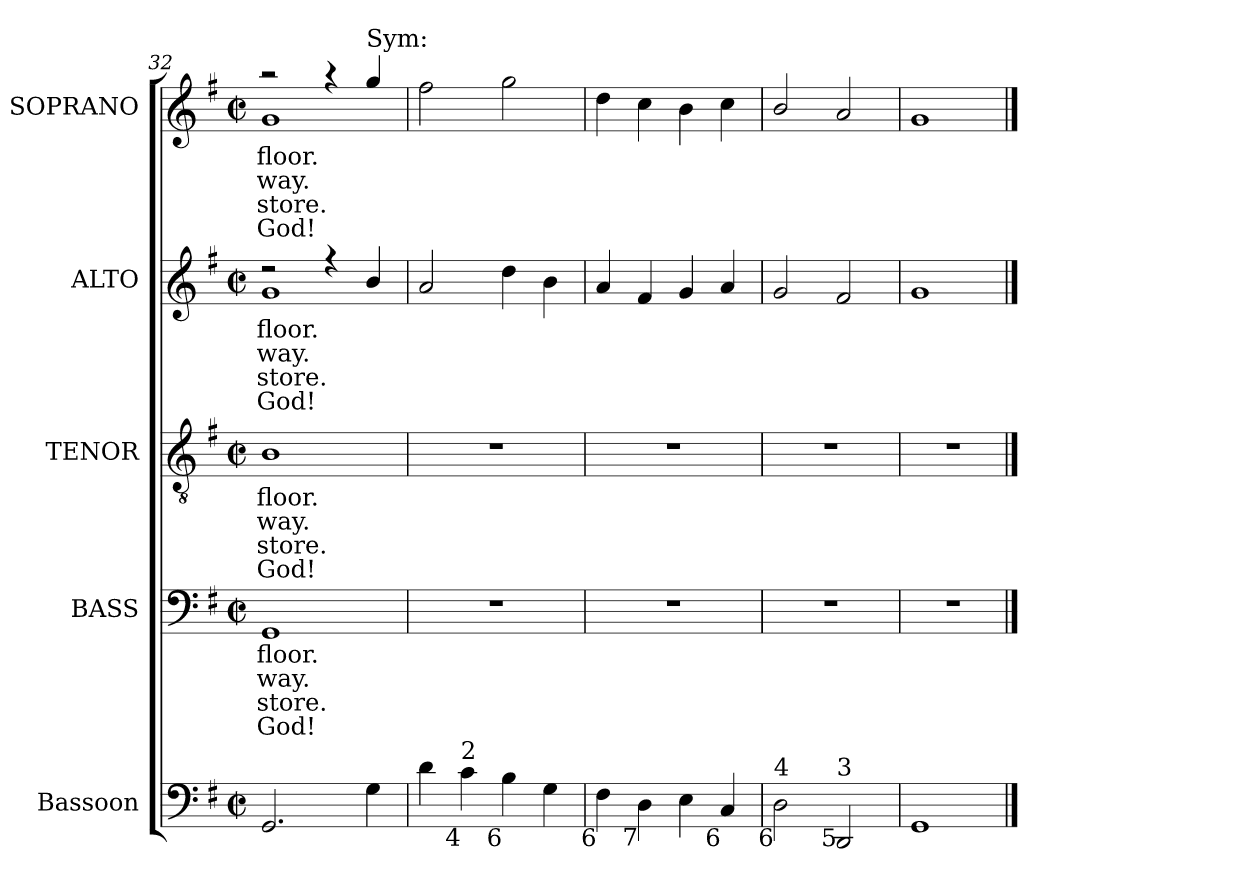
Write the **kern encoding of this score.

**kern	**kern	**text	**text	**text	**text	**kern	**text	**text	**text	**text	**kern	**text	**text	**text	**text	**kern	**text	**text	**text	**text
*part5	*part4	*part4	*part4	*part4	*part4	*part3	*part3	*part3	*part3	*part3	*part2	*part2	*part2	*part2	*part2	*part1	*part1	*part1	*part1	*part1
*staff5	*staff4	*staff4	*staff4	*staff4	*staff4	*staff3	*staff3	*staff3	*staff3	*staff3	*staff2	*staff2	*staff2	*staff2	*staff2	*staff1	*staff1	*staff1	*staff1	*staff1
*I"Bassoon	*I"BASS	*	*	*	*	*I"TENOR	*	*	*	*	*I"ALTO	*	*	*	*	*I"SOPRANO	*	*	*	*
*I'Bsn.	*I'B.	*	*	*	*	*I'T.	*	*	*	*	*I'A.	*	*	*	*	*I'S.	*	*	*	*
*clefF4	*clefF4	*	*	*	*	*clefGv2	*	*	*	*	*clefG2	*	*	*	*	*clefG2	*	*	*	*
*	*	*	*	*	*	*ITrd7c12	*	*	*	*	*	*	*	*	*	*	*	*	*	*
*k[f#]	*k[f#]	*	*	*	*	*k[f#]	*	*	*	*	*k[f#]	*	*	*	*	*k[f#]	*	*	*	*
*G:	*G:	*	*	*	*	*G:	*	*	*	*	*G:	*	*	*	*	*G:	*	*	*	*
*M2/2	*M2/2	*	*	*	*	*M2/2	*	*	*	*	*M2/2	*	*	*	*	*M2/2	*	*	*	*
*met(c|)	*met(c|)	*	*	*	*	*met(c|)	*	*	*	*	*met(c|)	*	*	*	*	*met(c|)	*	*	*	*
=32	=32	=32	=32	=32	=32	=32	=32	=32	=32	=32	=32	=32	=32	=32	=32	=32	=32	=32	=32	=32
!	!	!LO:LY:b:color=#000000	!LO:LY:b:color=#000000	!LO:LY:b:color=#000000	!LO:LY:b:color=#000000	!	!	!	!	!	!	!	!	!	!	!	!	!	!	!
!	!	!	!	!	!	!	!LO:LY:b:color=#000000	!LO:LY:b:color=#000000	!LO:LY:b:color=#000000	!LO:LY:b:color=#000000	!	!	!	!	!	!	!	!	!	!
*	*	*	*	*	*	*	*	*	*	*	*^	*	*	*	*	*	*	*	*	*
!	!	!	!	!	!	!	!	!	!	!	!	!	!LO:LY:b:color=#000000	!LO:LY:b:color=#000000	!LO:LY:b:color=#000000	!LO:LY:b:color=#000000	!	!	!	!	!
*	*	*	*	*	*	*	*	*	*	*	*	*	*	*	*	*	*^	*	*	*	*
!	!	!	!	!	!	!	!	!	!	!	!	!	!	!	!	!	!	!	!LO:LY:b:color=#000000	!LO:LY:b:color=#000000	!LO:LY:b:color=#000000	!LO:LY:b:color=#000000
2.GGi/	1GGi	floor.	way.	store.	God!	1BBi	floor.	way.	store.	God!	2r	1gi	floor.	way.	store.	God!	2r	1gi	floor.	way.	store.	God!
.	.	.	.	.	.	.	.	.	.	.	4r	.	.	.	.	.	4r	.	.	.	.	.
!	!	!	!	!	!	!	!	!	!	!	!	!	!	!	!	!	!LO:TX:a:t=Sym&colon;	!	!	!	!	!
4Gi\	.	.	.	.	.	.	.	.	.	.	4bi/	.	.	.	.	.	4ggi/	.	.	.	.	.
*	*	*	*	*	*	*	*	*	*	*	*v	*v	*	*	*	*	*	*	*	*	*	*
*	*	*	*	*	*	*	*	*	*	*	*	*	*	*	*	*v	*v	*	*	*	*
=33	=33	=33	=33	=33	=33	=33	=33	=33	=33	=33	=33	=33	=33	=33	=33	=33	=33	=33	=33	=33
4di\	1r	.	.	.	.	1r	.	.	.	.	2ai/	.	.	.	.	2ff#i\	.	.	.	.
!LO:TX:b:rj:t=4	!	!	!	!	!	!	!	!	!	!	!	!	!	!	!	!	!	!	!	!
!LO:TX:t=2	!	!	!	!	!	!	!	!	!	!	!	!	!	!	!	!	!	!	!	!
4ci\	.	.	.	.	.	.	.	.	.	.	.	.	.	.	.	.	.	.	.	.
!LO:TX:b:rj:t=6	!	!	!	!	!	!	!	!	!	!	!	!	!	!	!	!	!	!	!	!
4Bi\	.	.	.	.	.	.	.	.	.	.	4ddi\	.	.	.	.	2ggi\	.	.	.	.
4Gi\	.	.	.	.	.	.	.	.	.	.	4bi\	.	.	.	.	.	.	.	.	.
=34	=34	=34	=34	=34	=34	=34	=34	=34	=34	=34	=34	=34	=34	=34	=34	=34	=34	=34	=34	=34
!LO:TX:b:rj:t=6	!	!	!	!	!	!	!	!	!	!	!	!	!	!	!	!	!	!	!	!
4F#i\	1r	.	.	.	.	1r	.	.	.	.	4ai/	.	.	.	.	4ddi\	.	.	.	.
!LO:TX:b:rj:t=7	!	!	!	!	!	!	!	!	!	!	!	!	!	!	!	!	!	!	!	!
4Di\	.	.	.	.	.	.	.	.	.	.	4f#i/	.	.	.	.	4cci\	.	.	.	.
4Ei\	.	.	.	.	.	.	.	.	.	.	4gi/	.	.	.	.	4bi\	.	.	.	.
!LO:TX:b:rj:t=6	!	!	!	!	!	!	!	!	!	!	!	!	!	!	!	!	!	!	!	!
4Ci/	.	.	.	.	.	.	.	.	.	.	4ai/	.	.	.	.	4cci\	.	.	.	.
=35	=35	=35	=35	=35	=35	=35	=35	=35	=35	=35	=35	=35	=35	=35	=35	=35	=35	=35	=35	=35
!LO:TX:b:rj:t=6	!	!	!	!	!	!	!	!	!	!	!	!	!	!	!	!	!	!	!	!
!LO:TX:t=4	!	!	!	!	!	!	!	!	!	!	!	!	!	!	!	!	!	!	!	!
2Di\	1r	.	.	.	.	1r	.	.	.	.	2gi/	.	.	.	.	2bi/	.	.	.	.
!LO:TX:b:rj:t=5	!	!	!	!	!	!	!	!	!	!	!	!	!	!	!	!	!	!	!	!
!LO:TX:t=3	!	!	!	!	!	!	!	!	!	!	!	!	!	!	!	!	!	!	!	!
2DDi/	.	.	.	.	.	.	.	.	.	.	2f#i/	.	.	.	.	2ai/	.	.	.	.
=36	=36	=36	=36	=36	=36	=36	=36	=36	=36	=36	=36	=36	=36	=36	=36	=36	=36	=36	=36	=36
1GGi	1r	.	.	.	.	1r	.	.	.	.	1gi	.	.	.	.	1gi	.	.	.	.
==	==	==	==	==	==	==	==	==	==	==	==	==	==	==	==	==	==	==	==	==
*-	*-	*-	*-	*-	*-	*-	*-	*-	*-	*-	*-	*-	*-	*-	*-	*-	*-	*-	*-	*-
